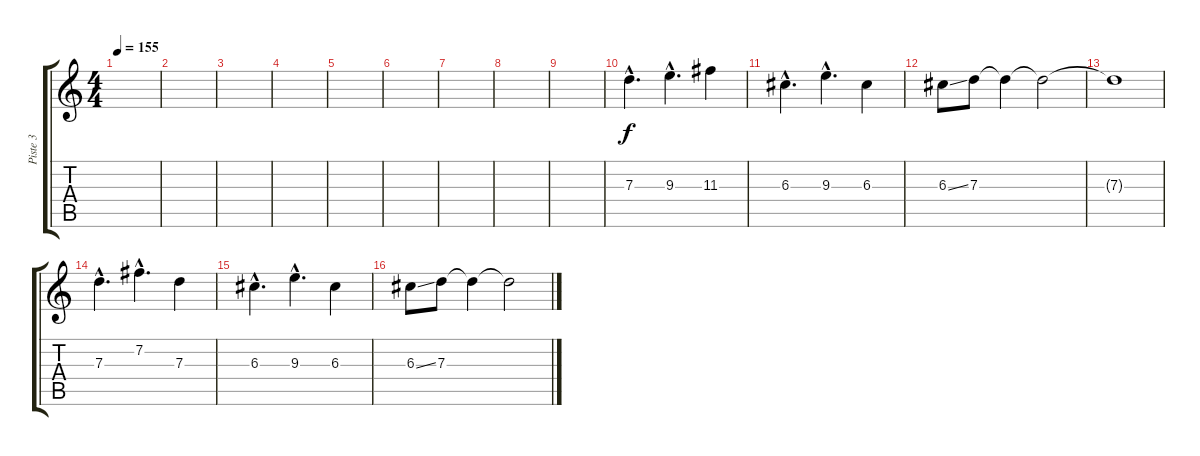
\track ("Piste 3" "Piste 3") {instrument overdrivenguitar}
\staff {score tabs}
\tuning (E4 B3 G3 D3 A2 E2) {hide}
\ts (4 4)
\tempo 155
\clef g2
\ks c
|
|
|
|
|
|
|
|
|
7.3{hac}.4{d} 9.3{hac}.4{d} 11.3.4 |
6.3{hac}.4{d} 9.3{hac}.4{d} 6.3.4 |
6.3{ss}.8 7.3.8 7.3{t}.4 7.3{t}.2 |
7.3{t}.1 |
7.3{hac}.4{d} 7.2{hac}.4{d} 7.3.4 |
6.3{hac}.4{d} 9.3{hac}.4{d} 6.3.4 |
6.3{ss}.8 7.3.8 7.3{t}.4 7.3{t}.2
